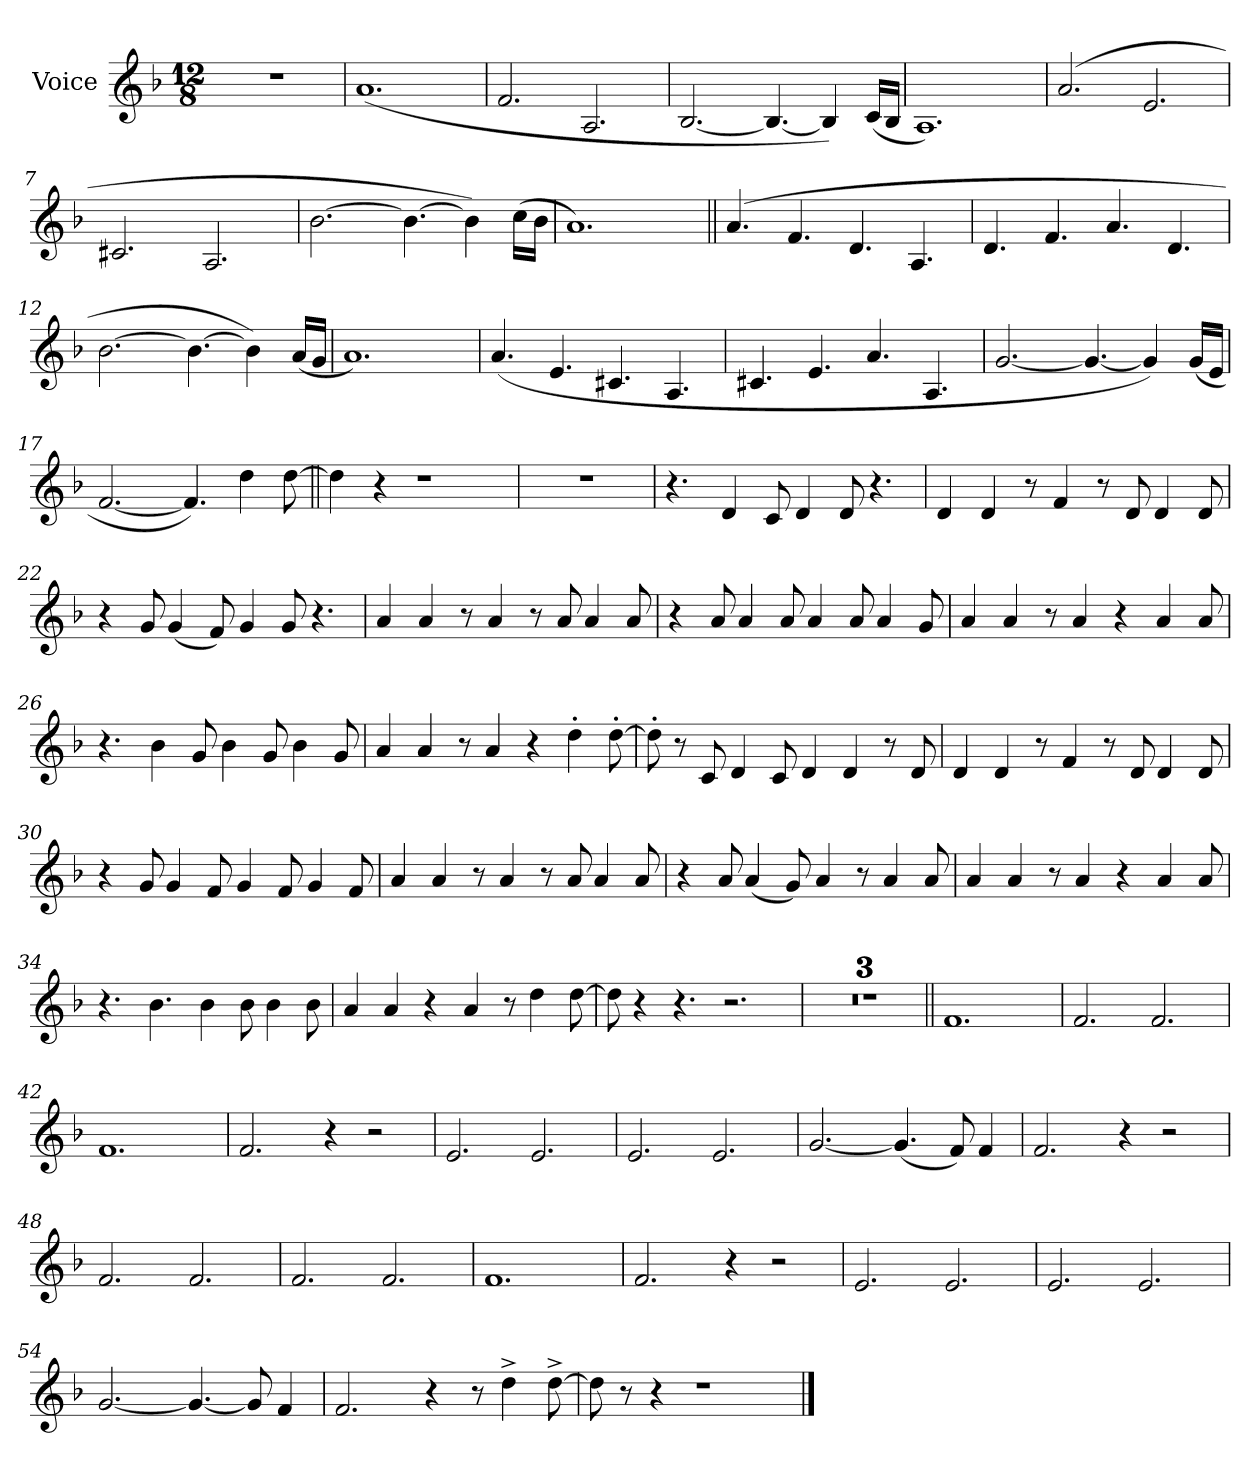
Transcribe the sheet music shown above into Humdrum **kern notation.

**kern
*part1
*staff1
*I"Voice
*I'Vc.
*clefG2
*k[b-]
*M12/8
*MM180
=1
1.r
=2
(>1.a
=3
2.f
2.A
=4
[2.B-
4.B-_
4B-])
(<16cLL
16B-JJ
=5
1.A)
=6
(>2.a
2.e
=7
2.c#X
2.A
=8
[2.b-
4.b-_
4b-])
(>16ccLL
16b-JJ
=9
1.a)
=10||
(>4.a
4.f
4.d
4.A
=11
4.d
4.f
4.a
4.d
=12
[2.b-
4.b-_
4b-])
(<16aLL
16gJJ
=13
1.a)
=14
(>4.a
4.e
4.c#X
4.A
=15
4.c#X
4.e
4.a
4.A
=16
[2.g
4.g_
4g])
(<16gLL
16eJJ
=17
[2.f
4.f])
4dd
[8dd
=18||
4dd]
4r
1r
=19
1.r
=20
4.r
4d
8c
4d
8d
4.r
=21
4d
4d
8r
4f
8r
8d
4d
8d
=22
4r
8g
(<4g
8f)
4g
8g
4.r
=23
4a
4a
8r
4a
8r
8a
4a
8a
=24
4r
8a
4a
8a
4a
8a
4a
8g
=25
4a
4a
8r
4a
4r
4a
8a
=26
4.r
4b-
8g
4b-
8g
4b-
8g
=27
4a
4a
8r
4a
4r
4dd'
[8dd'
=28
8dd']
8r
8c
4d
8c
4d
4d
8r
8d
=29
4d
4d
8r
4f
8r
8d
4d
8d
=30
4r
8g
4g
8f
4g
8f
4g
8f
=31
4a
4a
8r
4a
8r
8a
4a
8a
=32
4r
8a
(<4a
8g)
4a
8r
4a
8a
=33
4a
4a
8r
4a
4r
4a
8a
=34
4.r
4.b-
4b-
8b-
4b-
8b-
=35
4a
4a
4r
4a
8r
4dd
[8dd
=36
8dd]
4r
4.r
2.r
=37
1.r
=38
1.r
=39
1.r
=40||
1.f
=41
2.f
2.f
=42
1.f
=43
2.f
4r
2r
=44
2.e
2.e
=45
2.e
2.e
=46
[2.g
(<4.g]
8f)
4f
=47
2.f
4r
2r
=48
2.f
2.f
=49
2.f
2.f
=50
1.f
=51
2.f
4r
2r
=52
2.e
2.e
=53
2.e
2.e
=54
[2.g
4.g_
8g]
4f
=55
2.f
4r
8r
4dd^
[8dd^
=56
8dd]
8r
4r
1r
==
*-
